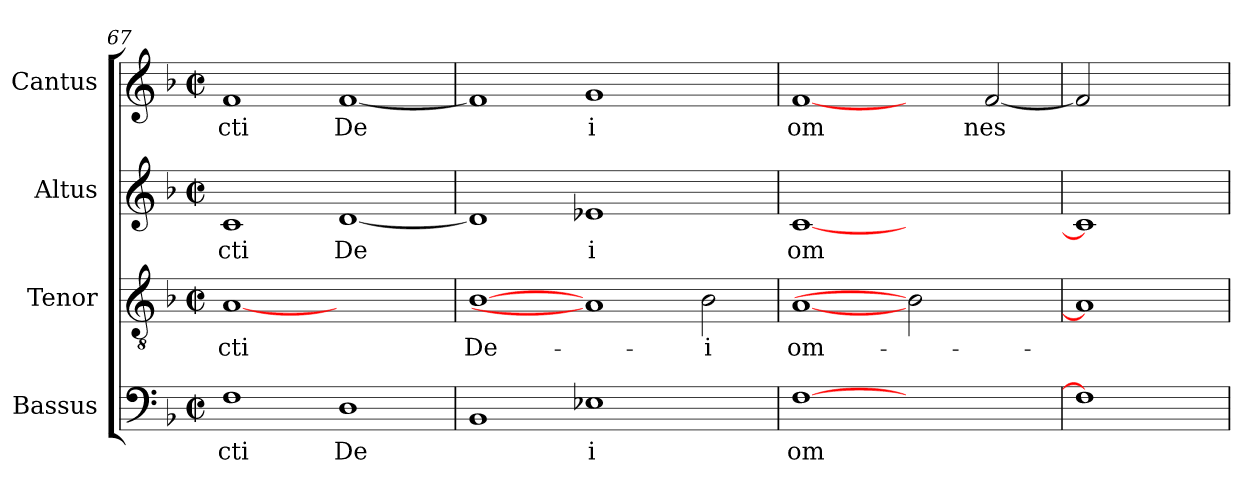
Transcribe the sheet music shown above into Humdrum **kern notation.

**kern	**text	**kern	**text	**kern	**text	**kern	**text
*part4	*part4	*part3	*part3	*part2	*part2	*part1	*part1
*staff4	*staff4	*staff3	*staff3	*staff2	*staff2	*staff1	*staff1
*I"Bassus	*	*I"Tenor	*	*I"Altus	*	*I"Cantus	*
*clefF4	*	*clefGv2	*	*clefG2	*	*clefG2	*
*k[b-]	*	*k[b-]	*	*k[b-]	*	*k[b-]	*
*F:	*	*F:	*	*F:	*	*F:	*
*M2/2	*	*M2/2	*	*M2/2	*	*M2/2	*
*met(c|)	*	*met(c|)	*	*met(c|)	*	*met(c|)	*
=67	=67	=67	=67	=67	=67	=67	=67
!	!LO:LY:b	!	!LO:LY:b	!	!LO:LY:b:cj	!	!LO:LY:b:cj
1F	cti	[1A	-cti	1c	cti	1f	cti
!	!LO:LY:b	!	!	!	!LO:LY:b:cj	!	!LO:LY:b:cj
1D	De	1ryy	.	[<1d	De	[<1f	De
=68	=68	=68	=68	=68	=68	=68	=68
!	!LO:LY:b	!	!LO:LY:b	!	!LO:LY:b:cj	!	!LO:LY:b:cj
1BB-	.	[1B-	De-	1d]	.	1f]	.
!	!LO:LY:b	!	!	!	!LO:LY:b:cj	!	!LO:LY:b:cj
1E-X	i	1A]	.	1e-X	i	1g	i
!	!	!	!LO:LY:b	!	!	!	!
2ryy	.	2B-\	-i	2ryy	.	2ryy	.
=69	=69	=69	=69	=69	=69	=69	=69
!	!LO:LY:b	!	!LO:LY:b	!	!LO:LY:b:cj	!	!LO:LY:b:cj
[1F	om	[1A	om-	[1c	om	[1f	om
1ryy	.	2B-]	.	1ryy	.	2ryy	.
!	!	!	!	!	!	!	!LO:LY:b:cj
.	.	2ryy	.	.	.	[<2f/	nes
=70	=70	=70	=70	=70	=70	=70	=70
1F]	.	1A]	.	1c]	.	2f]	.
.	.	.	.	.	.	2ryy	.
=	=	=	=	=	=	=	=
*-	*-	*-	*-	*-	*-	*-	*-
